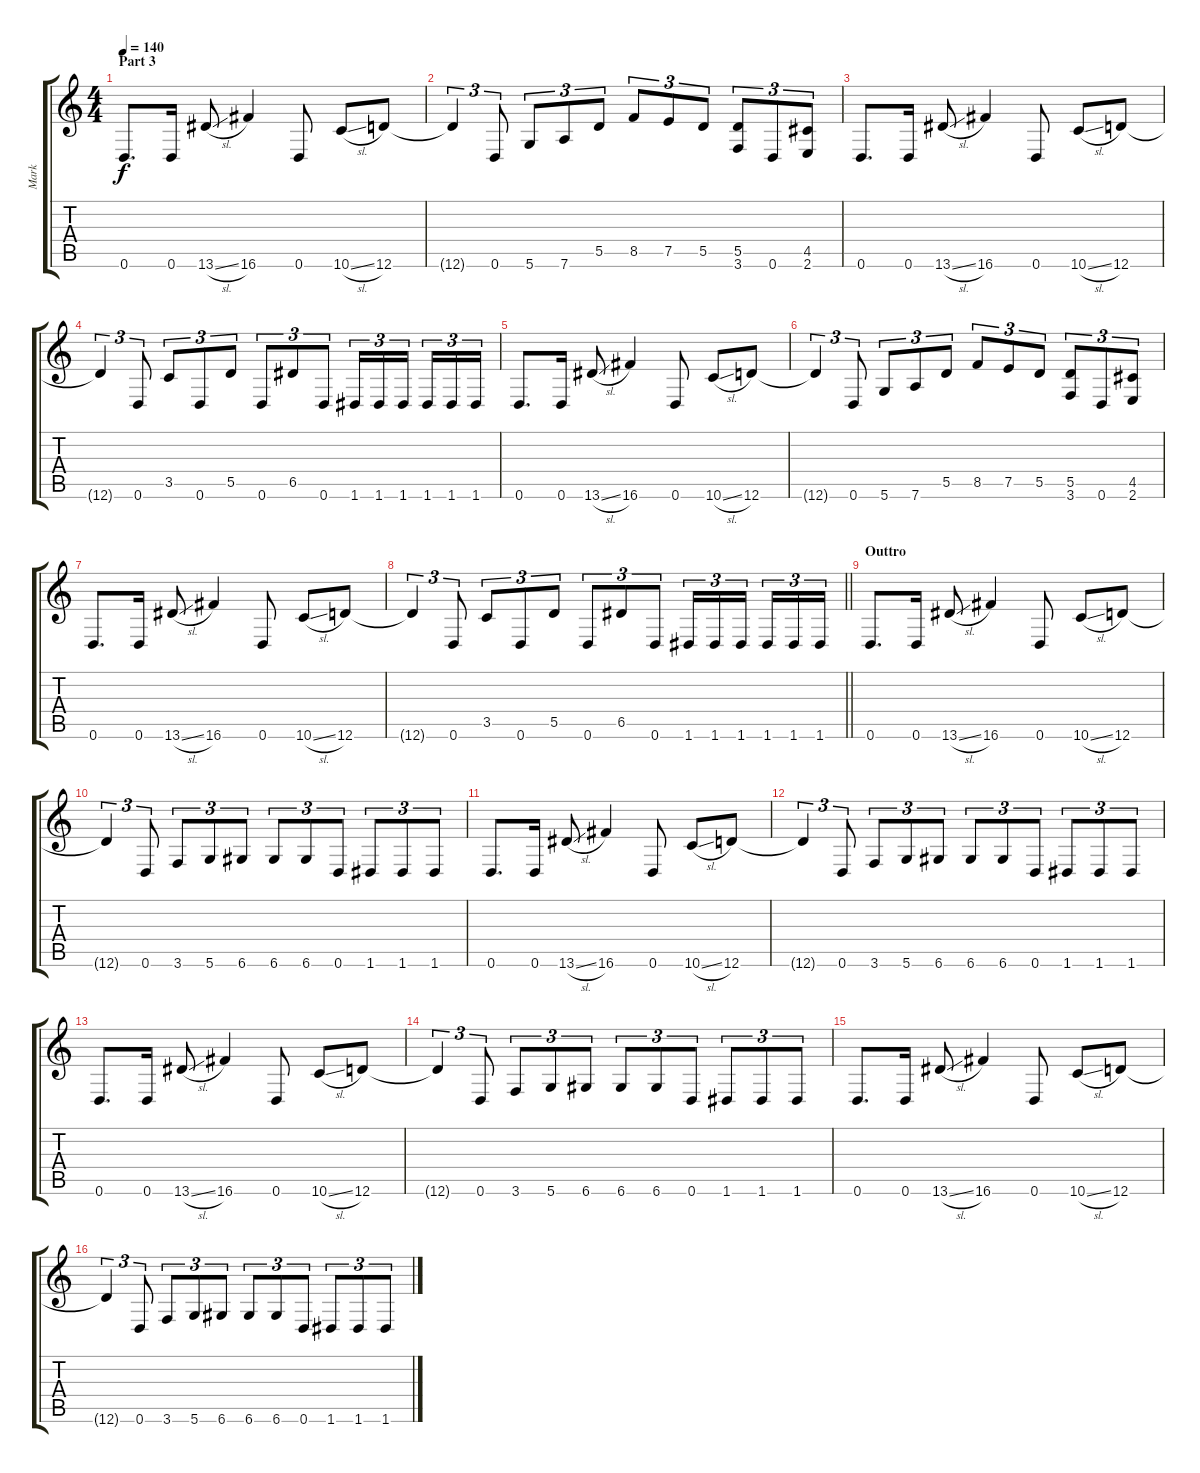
\track ("Mark" "Mark") {instrument distortionguitar}
\staff {score tabs}
\tuning (E4 B3 G3 D3 A2 D2) {hide}
\ts (4 4)
\section ("" "Part 3")
\tempo 140
\clef g2
\ks c
0.6.8{d dy f} 0.6.16 13.6{sl}.8 16.6.4 0.6.8 10.6{sl}.8 12.6.8 |
12.6{t}.4{tu (3 2)} 0.6.8{tu (3 2)} 5.6.8{tu (3 2)} 7.6.8{tu (3 2)} 5.5.8{tu (3 2)} 8.5.8{tu (3 2)} 7.5.8{tu (3 2)} 5.5.8{tu (3 2)} (5.5 3.6).8{tu (3 2)} 0.6.8{tu (3 2)} (4.5 2.6).8{tu (3 2)} |
0.6.8{d} 0.6.16 13.6{sl}.8 16.6.4 0.6.8 10.6{sl}.8 12.6.8 |
12.6{t}.4{tu (3 2)} 0.6.8{tu (3 2)} 3.5.8{tu (3 2)} 0.6.8{tu (3 2)} 5.5.8{tu (3 2)} 0.6.8{tu (3 2)} 6.5.8{tu (3 2)} 0.6.8{tu (3 2)} 1.6.16{tu (3 2)} 1.6.16{tu (3 2)} 1.6.16{tu (3 2) beam splitsecondary} 1.6.16{tu (3 2)} 1.6.16{tu (3 2)} 1.6.16{tu (3 2)} |
0.6.8{d} 0.6.16 13.6{sl}.8 16.6.4 0.6.8 10.6{sl}.8 12.6.8 |
12.6{t}.4{tu (3 2)} 0.6.8{tu (3 2)} 5.6.8{tu (3 2)} 7.6.8{tu (3 2)} 5.5.8{tu (3 2)} 8.5.8{tu (3 2)} 7.5.8{tu (3 2)} 5.5.8{tu (3 2)} (5.5 3.6).8{tu (3 2)} 0.6.8{tu (3 2)} (4.5 2.6).8{tu (3 2)} |
0.6.8{d} 0.6.16 13.6{sl}.8 16.6.4 0.6.8 10.6{sl}.8 12.6.8 |
\barLineRight lightlight
12.6{t}.4{tu (3 2)} 0.6.8{tu (3 2)} 3.5.8{tu (3 2)} 0.6.8{tu (3 2)} 5.5.8{tu (3 2)} 0.6.8{tu (3 2)} 6.5.8{tu (3 2)} 0.6.8{tu (3 2)} 1.6.16{tu (3 2)} 1.6.16{tu (3 2)} 1.6.16{tu (3 2) beam splitsecondary} 1.6.16{tu (3 2)} 1.6.16{tu (3 2)} 1.6.16{tu (3 2)} |
\section ("" "Outtro")
0.6.8{d} 0.6.16 13.6{sl}.8 16.6.4 0.6.8 10.6{sl}.8 12.6.8 |
12.6{t}.4{tu (3 2)} 0.6.8{tu (3 2)} 3.6.8{tu (3 2)} 5.6.8{tu (3 2)} 6.6.8{tu (3 2)} 6.6.8{tu (3 2)} 6.6.8{tu (3 2)} 0.6.8{tu (3 2)} 1.6.8{tu (3 2)} 1.6.8{tu (3 2)} 1.6.8{tu (3 2)} |
0.6.8{d} 0.6.16 13.6{sl}.8 16.6.4 0.6.8 10.6{sl}.8 12.6.8 |
12.6{t}.4{tu (3 2)} 0.6.8{tu (3 2)} 3.6.8{tu (3 2)} 5.6.8{tu (3 2)} 6.6.8{tu (3 2)} 6.6.8{tu (3 2)} 6.6.8{tu (3 2)} 0.6.8{tu (3 2)} 1.6.8{tu (3 2)} 1.6.8{tu (3 2)} 1.6.8{tu (3 2)} |
0.6.8{d} 0.6.16 13.6{sl}.8 16.6.4 0.6.8 10.6{sl}.8 12.6.8 |
12.6{t}.4{tu (3 2)} 0.6.8{tu (3 2)} 3.6.8{tu (3 2)} 5.6.8{tu (3 2)} 6.6.8{tu (3 2)} 6.6.8{tu (3 2)} 6.6.8{tu (3 2)} 0.6.8{tu (3 2)} 1.6.8{tu (3 2)} 1.6.8{tu (3 2)} 1.6.8{tu (3 2)} |
0.6.8{d} 0.6.16 13.6{sl}.8 16.6.4 0.6.8 10.6{sl}.8 12.6.8 |
12.6{t}.4{tu (3 2)} 0.6.8{tu (3 2)} 3.6.8{tu (3 2)} 5.6.8{tu (3 2)} 6.6.8{tu (3 2)} 6.6.8{tu (3 2)} 6.6.8{tu (3 2)} 0.6.8{tu (3 2)} 1.6.8{tu (3 2)} 1.6.8{tu (3 2)} 1.6.8{tu (3 2)}
